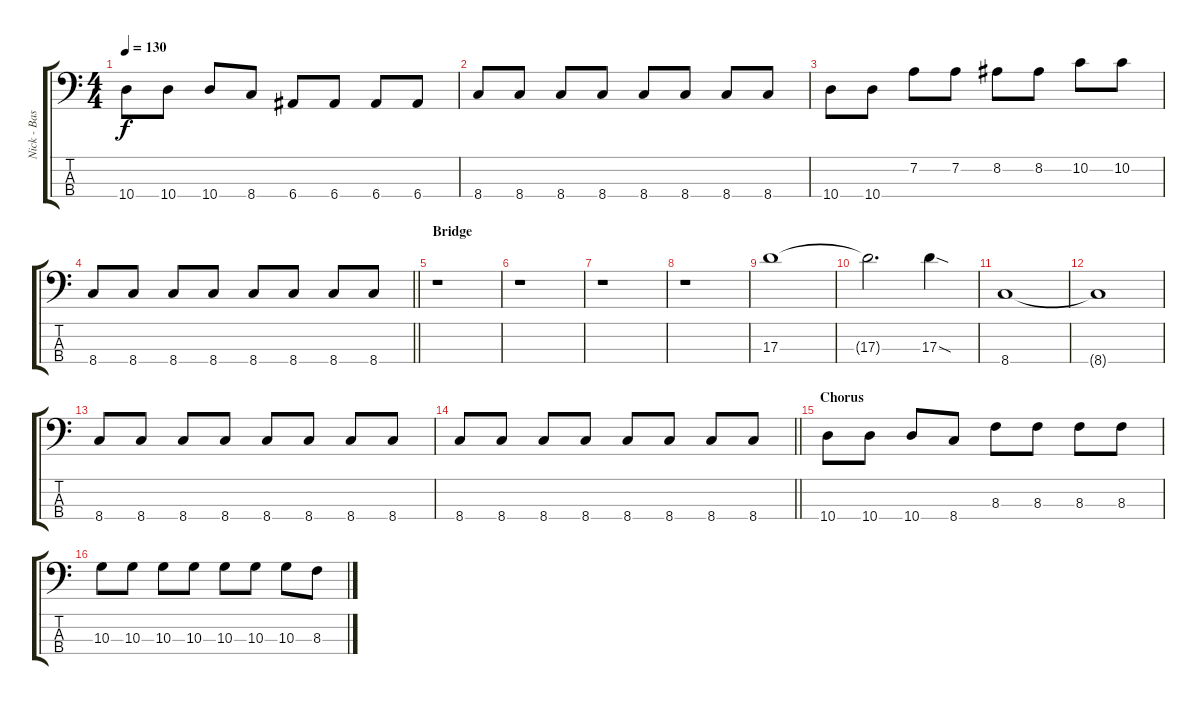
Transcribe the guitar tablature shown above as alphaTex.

\track ("Nick - Bass" "Nick - Bas") {instrument electricbassfinger}
\staff {score tabs}
\tuning (G2 D2 A1 E1) {hide}
\ts (4 4)
\tempo 130
\clef f4
\ks c
10.4.8{dy f} 10.4.8 10.4.8 8.4.8 6.4.8 6.4.8 6.4.8 6.4.8 |
8.4.8 8.4.8 8.4.8 8.4.8 8.4.8 8.4.8 8.4.8 8.4.8 |
10.4.8 10.4.8 7.2.8 7.2.8 8.2.8 8.2.8 10.2.8 10.2.8 |
\barLineRight lightlight
8.4.8 8.4.8 8.4.8 8.4.8 8.4.8 8.4.8 8.4.8 8.4.8 |
\section ("" "Bridge")
r.1 |
r.1 |
r.1 |
r.1 |
17.3.1 |
17.3{t}.2{d} 17.3{sod}.4 |
8.4.1 |
8.4{t}.1 |
8.4.8 8.4.8 8.4.8 8.4.8 8.4.8 8.4.8 8.4.8 8.4.8 |
\barLineRight lightlight
8.4.8 8.4.8 8.4.8 8.4.8 8.4.8 8.4.8 8.4.8 8.4.8 |
\section ("" "Chorus")
10.4.8 10.4.8 10.4.8 8.4.8 8.3.8 8.3.8 8.3.8 8.3.8 |
10.3.8 10.3.8 10.3.8 10.3.8 10.3.8 10.3.8 10.3.8 8.3.8
